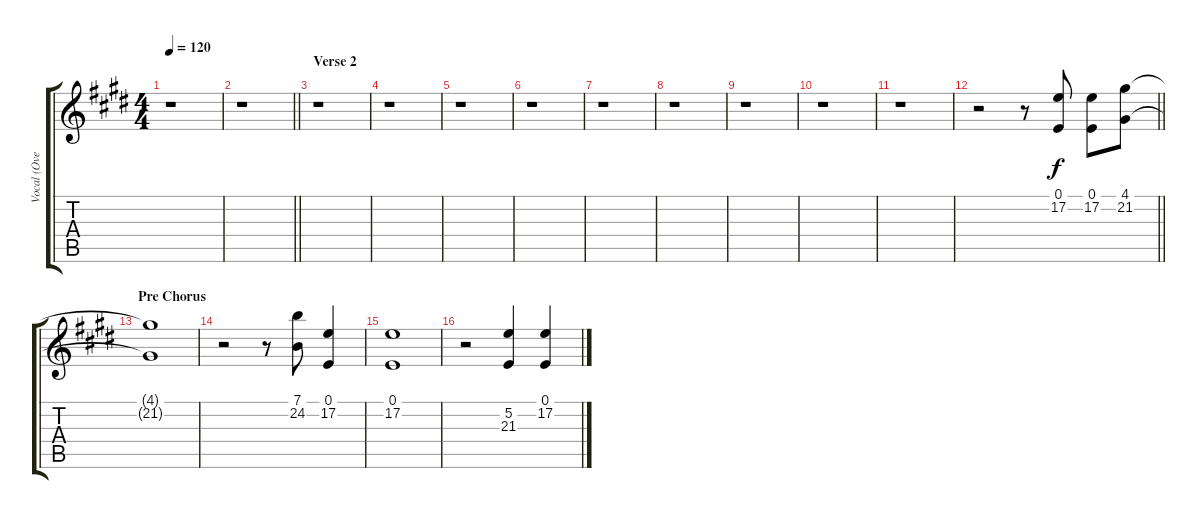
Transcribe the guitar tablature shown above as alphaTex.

\track ("Vocal (Overdub)" "Vocal (Ove") {mute instrument stringensemble1}
\staff {score tabs}
\tuning (E4 B3 G3 D3 A2 E2) {hide}
\ts (4 4)
\tempo 120
\clef g2
\ks e
r.1{dy f} |
\barLineRight lightlight
r.1 |
\section ("" "Verse 2")
r.1 |
r.1 |
r.1 |
r.1 |
r.1 |
r.1 |
r.1 |
r.1 |
r.1 |
\barLineRight lightlight
r.2 r.8 (0.1 17.2).8 (0.1 17.2).8 (4.1 21.2).8 |
\section ("" "Pre Chorus")
(4.1{t} 21.2{t}).1 |
r.2 r.8 (7.1 24.2).8 (0.1 17.2).4 |
(0.1 17.2).1 |
r.2 (5.2 21.3).4 (0.1 17.2).4
